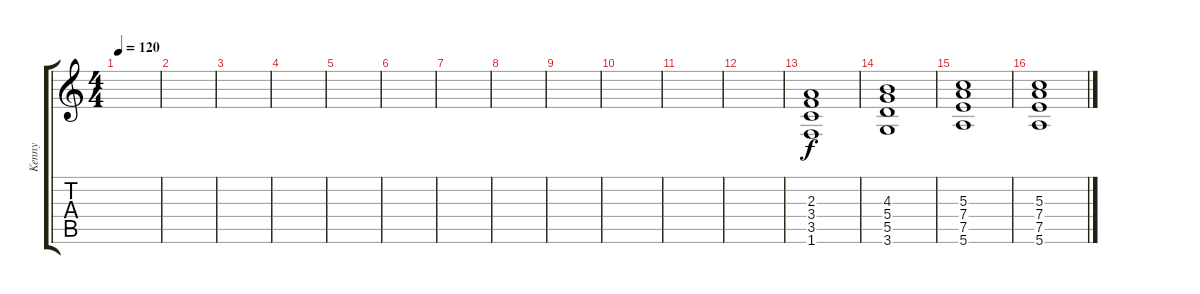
\track ("Kenny" "Kenny") {instrument acousticbass}
\staff {score tabs}
\tuning (E4 B3 G3 D3 A2 E2) {hide}
\ts (4 4)
\tempo 120
\clef g2
\ks c
|
|
|
|
|
|
|
|
|
|
|
|
(2.3 3.4 3.5 1.6).1 |
(4.3 5.4 5.5 3.6).1 |
(5.3 7.4 7.5 5.6).1 |
(5.3 7.4 7.5 5.6).1
